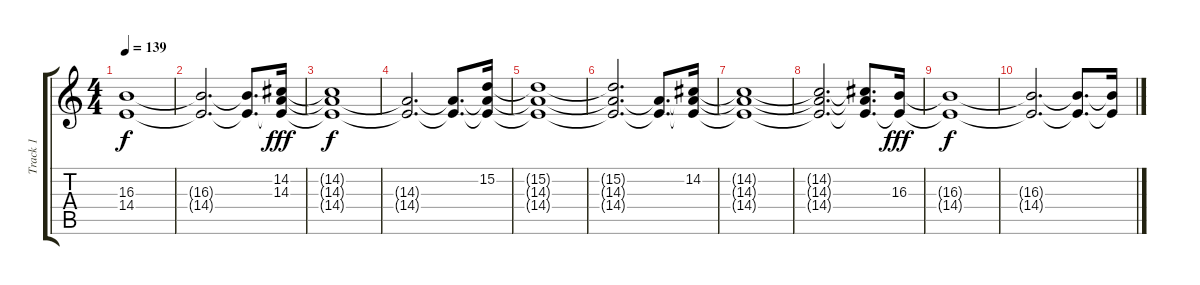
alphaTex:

\track ("Track 1" "Track 1") {instrument stringensemble1}
\staff {score tabs}
\tuning (Ab4 B3 G3 D3 A2 E2) {hide}
\ts (4 4)
\tempo 139
\clef g2
\ks c
(16.3{t} 14.4{t}).1{dy f} |
(16.3{t} 14.4{t}).2{d} (16.3{t} 14.4{t}).8{d} (14.2 14.3 14.4{t}).16{dy fff} |
(14.2{t} 14.3{t} 14.4{t}).1{dy f} |
(14.3{t} 14.4{t}).2{d} (14.3{t} 14.4{t}).8{d} (15.2 14.3{t} 14.4{t}).16 |
(15.2{t} 14.3{t} 14.4{t}).1 |
(15.2{t} 14.3{t} 14.4{t}).2{d} (14.3{t} 14.4{t}).8{d} (14.2 14.3{t} 14.4{t}).16 |
(14.2{t} 14.3{t} 14.4{t}).1 |
(14.2{t} 14.3{t} 14.4{t}).2{d} (14.2{t} 14.3{t} 14.4{t}).8{d} (16.3 14.4{t}).16{dy fff} |
(16.3{t} 14.4{t}).1{dy f} |
(16.3{t} 14.4{t}).2{d} (16.3{t} 14.4{t}).8{d} (16.3{t} 14.4{t}).16
